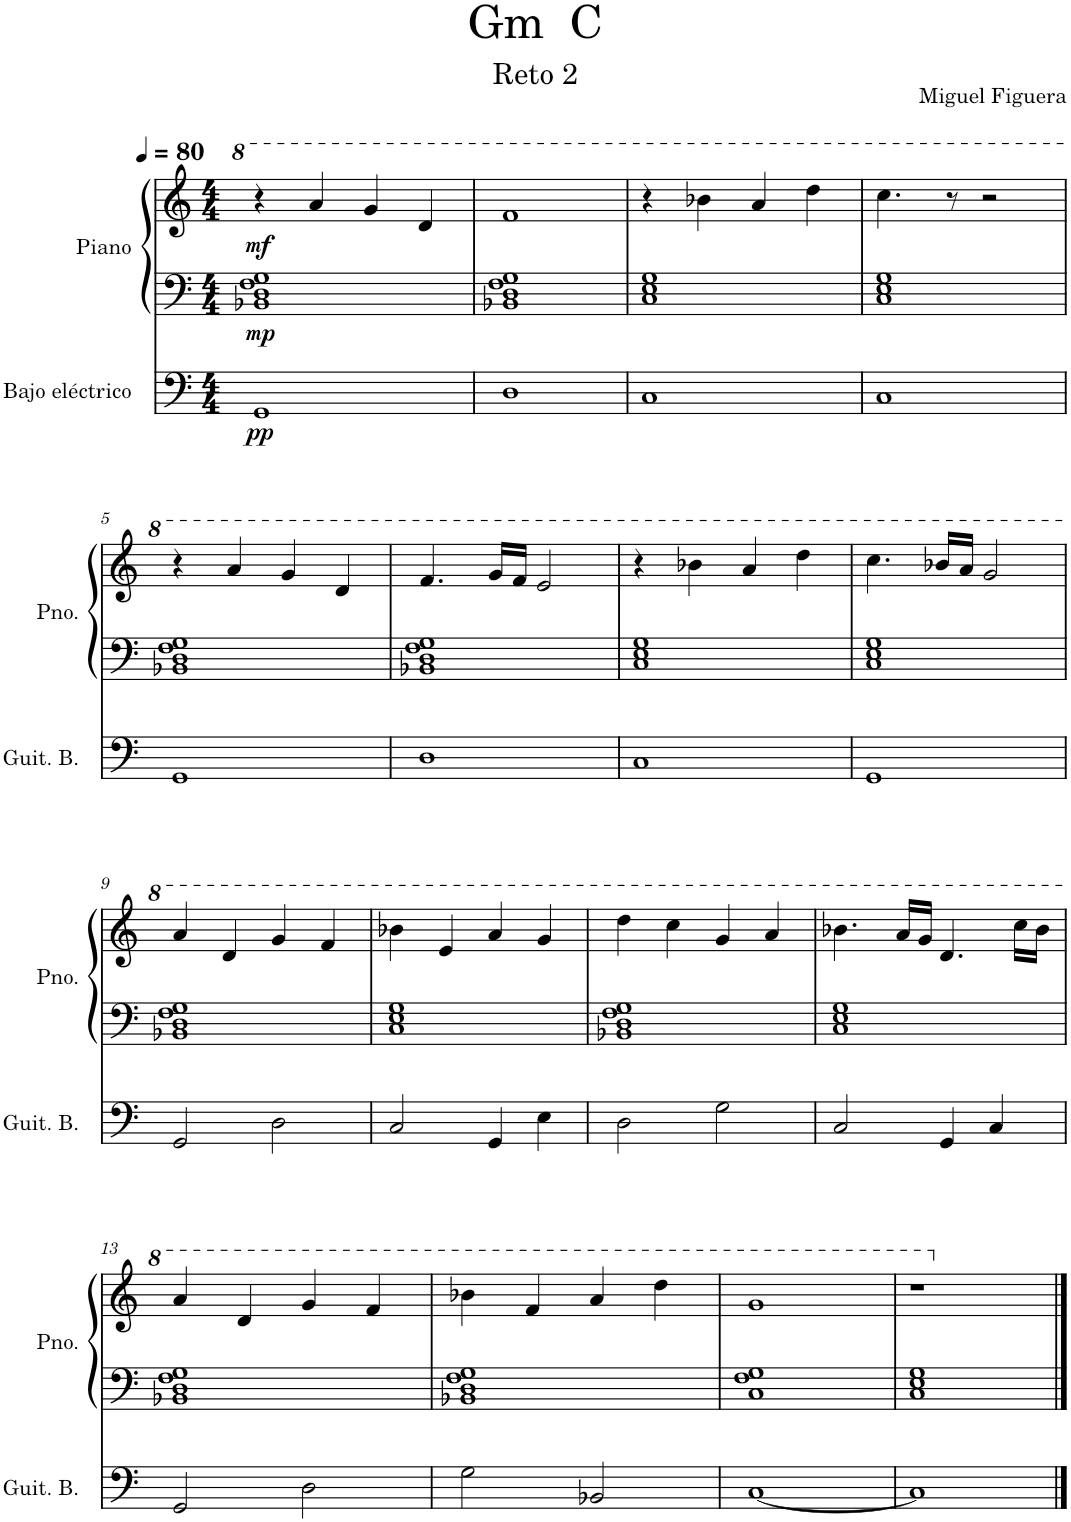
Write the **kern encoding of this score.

**kern	**dynam	**kern	**kern	**dynam
*part2	*part2	*part1	*part1	*part1
*staff3	*staff3	*staff2	*staff1	*staff1/2
*I"Bajo eléctrico	*	*I"Piano	*	*
*	*	*I'Pno.	*	*
*clefF4	*	*clefF4	*clefG2	*
*Trd7c12	*	*	*	*
*k[]	*	*k[]	*k[]	*
*M4/4	*	*M4/4	*M4/4	*
*MM80	*	*MM80	*MM80	*
*	*	*	*8va	*
=1	=1	=1	=1	=1
!	!LO:DY:b	!	!	!LO:DY:b=2
!	!	!	!	!LO:DY:n=1:b
1GG	pp	1BB-X 1D 1F 1G	4r	mp mf
.	.	.	4aa/	.
.	.	.	4gg/	.
.	.	.	4dd/	.
=2	=2	=2	=2	=2
1D	.	1BB-X 1D 1F 1G	1ff	.
=3	=3	=3	=3	=3
1C	.	1C 1E 1G	4r	.
.	.	.	4bb-X\	.
.	.	.	4aa/	.
.	.	.	4ddd\	.
=4	=4	=4	=4	=4
1C	.	1C 1E 1G	4.ccc\	.
.	.	.	8r	.
.	.	.	2r	.
!!LO:LB:g=z
=5	=5	=5	=5	=5
1GG	.	1BB-X 1D 1F 1G	4r	.
.	.	.	4aa/	.
.	.	.	4gg/	.
.	.	.	4dd/	.
=6	=6	=6	=6	=6
1D	.	1BB-X 1D 1F 1G	4.ff/	.
.	.	.	16gg/LL	.
.	.	.	16ff/JJ	.
.	.	.	2ee/	.
=7	=7	=7	=7	=7
1C	.	1C 1E 1G	4r	.
.	.	.	4bb-X\	.
.	.	.	4aa/	.
.	.	.	4ddd\	.
=8	=8	=8	=8	=8
1GG	.	1C 1E 1G	4.ccc\	.
.	.	.	16bb-X/LL	.
.	.	.	16aa/JJ	.
.	.	.	2gg/	.
!!LO:LB:g=z
=9	=9	=9	=9	=9
2GG/	.	1BB-X 1D 1F 1G	4aa/	.
.	.	.	4dd/	.
2D\	.	.	4gg/	.
.	.	.	4ff/	.
=10	=10	=10	=10	=10
2C/	.	1C 1E 1G	4bb-X\	.
.	.	.	4ee/	.
4GG/	.	.	4aa/	.
4E\	.	.	4gg/	.
=11	=11	=11	=11	=11
2D\	.	1BB-X 1D 1F 1G	4ddd\	.
.	.	.	4ccc\	.
2G\	.	.	4gg/	.
.	.	.	4aa/	.
=12	=12	=12	=12	=12
2C/	.	1C 1E 1G	4.bb-X\	.
.	.	.	16aa/LL	.
.	.	.	16gg/JJ	.
4GG/	.	.	4.dd/	.
4C/	.	.	.	.
.	.	.	16ccc\LL	.
.	.	.	16bb-\JJ	.
!!LO:LB:g=z
=13	=13	=13	=13	=13
2GG/	.	1BB-X 1D 1F 1G	4aa/	.
.	.	.	4dd/	.
2D\	.	.	4gg/	.
.	.	.	4ff/	.
=14	=14	=14	=14	=14
2G\	.	1BB-X 1D 1F 1G	4bb-X\	.
.	.	.	4ff/	.
2BB-X/	.	.	4aa/	.
.	.	.	4ddd\	.
=15	=15	=15	=15	=15
[1C	.	1C 1F 1G	1gg	.
=16	=16	=16	=16	=16
1C]	.	1C 1E 1G	1r	.
*	*	*	*X8va	*
==	==	==	==	==
*-	*-	*-	*-	*-
